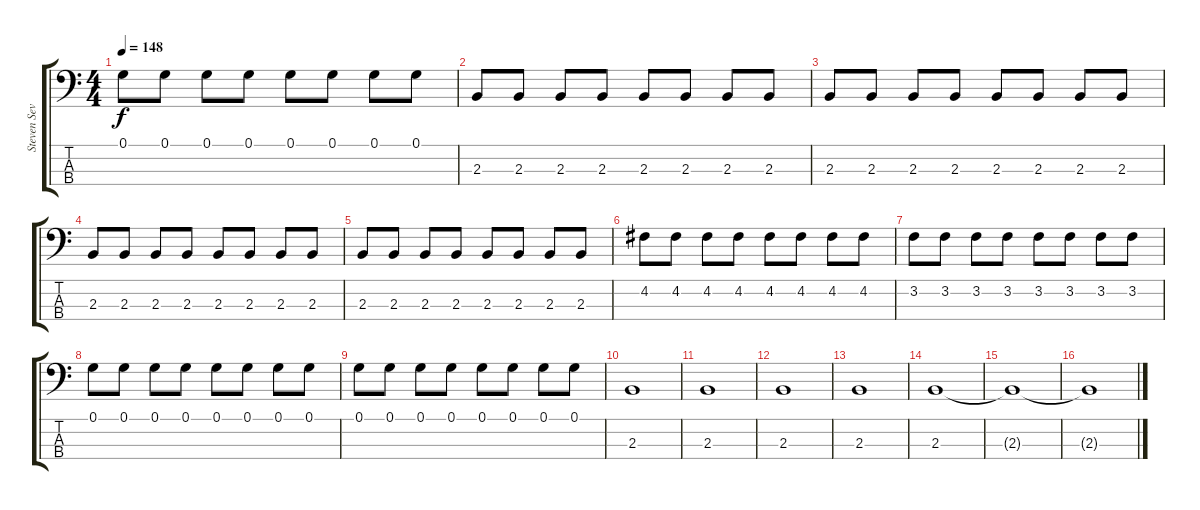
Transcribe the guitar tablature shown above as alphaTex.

\track ("Steven Severin" "Steven Sev") {instrument electricbassfinger}
\staff {score tabs}
\tuning (G2 D2 A1 E1) {hide}
\ts (4 4)
\tempo 148
\clef f4
\ks c
0.1.8{dy f} 0.1.8 0.1.8 0.1.8 0.1.8 0.1.8 0.1.8 0.1.8 |
2.3.8 2.3.8 2.3.8 2.3.8 2.3.8 2.3.8 2.3.8 2.3.8 |
2.3.8 2.3.8 2.3.8 2.3.8 2.3.8 2.3.8 2.3.8 2.3.8 |
2.3.8 2.3.8 2.3.8 2.3.8 2.3.8 2.3.8 2.3.8 2.3.8 |
2.3.8 2.3.8 2.3.8 2.3.8 2.3.8 2.3.8 2.3.8 2.3.8 |
4.2.8 4.2.8 4.2.8 4.2.8 4.2.8 4.2.8 4.2.8 4.2.8 |
3.2.8 3.2.8 3.2.8 3.2.8 3.2.8 3.2.8 3.2.8 3.2.8 |
0.1.8 0.1.8 0.1.8 0.1.8 0.1.8 0.1.8 0.1.8 0.1.8 |
0.1.8 0.1.8 0.1.8 0.1.8 0.1.8 0.1.8 0.1.8 0.1.8 |
2.3.1 |
2.3.1 |
2.3.1 |
2.3.1 |
2.3.1 |
2.3{t}.1 |
2.3{t}.1
